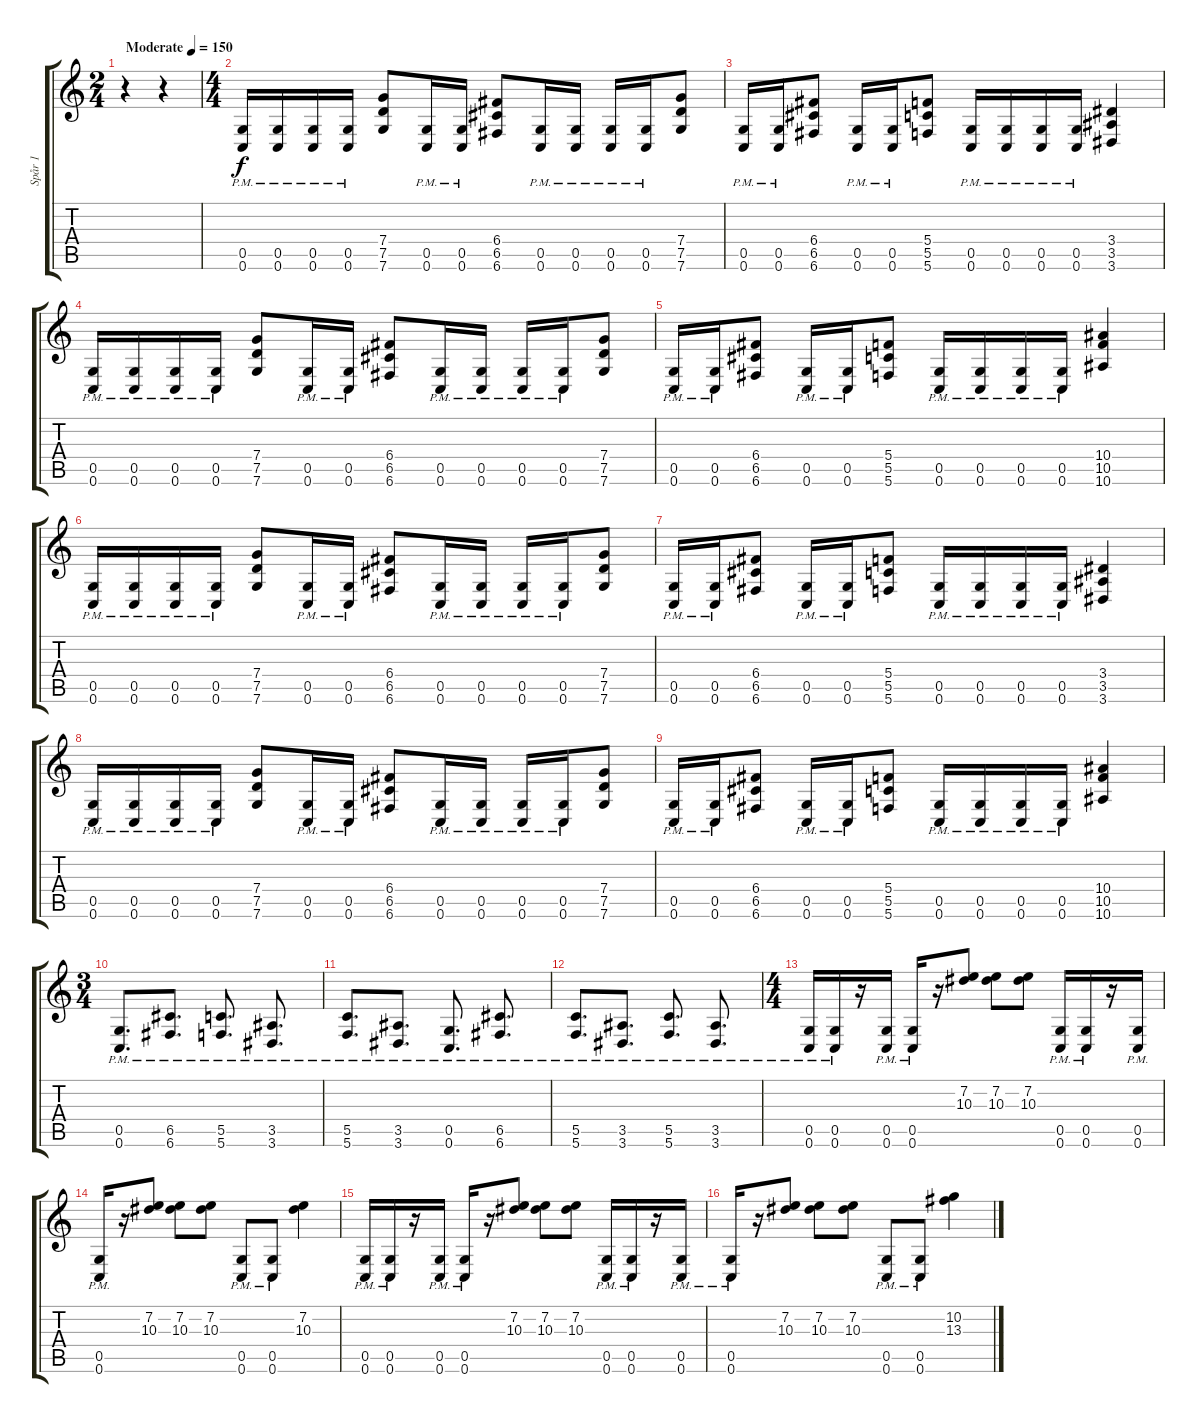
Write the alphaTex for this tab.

\track ("Spår 1" "Spår 1") {instrument distortionguitar}
\staff {score tabs}
\tuning (D4 A3 F3 C3 G2 C2) {hide}
\ts (2 4)
\tempo (150 "Moderate")
\clef g2
\ks c
r.4{dy f instrument distortionguitar} r.4 |
\ts (4 4)
(0.5{pm} 0.6{pm}).16 (0.5{pm} 0.6{pm}).16 (0.5{pm} 0.6{pm}).16 (0.5{pm} 0.6{pm}).16 (7.4 7.5 7.6).8 (0.5{pm} 0.6{pm}).16 (0.5{pm} 0.6{pm}).16 (6.4 6.5 6.6).8 (0.5{pm} 0.6{pm}).16 (0.5{pm} 0.6{pm}).16 (0.5{pm} 0.6{pm}).16 (0.5{pm} 0.6{pm}).16 (7.4 7.5 7.6).8 |
(0.5{pm} 0.6{pm}).16 (0.5{pm} 0.6{pm}).16 (6.4 6.5 6.6).8 (0.5{pm} 0.6{pm}).16 (0.5{pm} 0.6{pm}).16 (5.4 5.5 5.6).8 (0.5 0.6{pm}).16 (0.5{pm} 0.6{pm}).16 (0.5{pm} 0.6{pm}).16 (0.5{pm} 0.6{pm}).16 (3.4 3.5 3.6).4 |
(0.5{pm} 0.6{pm}).16 (0.5{pm} 0.6{pm}).16 (0.5{pm} 0.6{pm}).16 (0.5{pm} 0.6{pm}).16 (7.4 7.5 7.6).8 (0.5{pm} 0.6{pm}).16 (0.5{pm} 0.6{pm}).16 (6.4 6.5 6.6).8 (0.5{pm} 0.6{pm}).16 (0.5{pm} 0.6{pm}).16 (0.5{pm} 0.6{pm}).16 (0.5{pm} 0.6{pm}).16 (7.4 7.5 7.6).8 |
(0.5{pm} 0.6{pm}).16 (0.5{pm} 0.6{pm}).16 (6.4 6.5 6.6).8 (0.5{pm} 0.6{pm}).16 (0.5{pm} 0.6{pm}).16 (5.4 5.5 5.6).8 (0.5{pm} 0.6{pm}).16 (0.5{pm} 0.6{pm}).16 (0.5{pm} 0.6{pm}).16 (0.5{pm} 0.6{pm}).16 (10.4 10.5 10.6).4 |
(0.5{pm} 0.6{pm}).16 (0.5{pm} 0.6{pm}).16 (0.5{pm} 0.6{pm}).16 (0.5{pm} 0.6{pm}).16 (7.4 7.5 7.6).8 (0.5{pm} 0.6{pm}).16 (0.5{pm} 0.6{pm}).16 (6.4 6.5 6.6).8 (0.5{pm} 0.6{pm}).16 (0.5{pm} 0.6{pm}).16 (0.5{pm} 0.6{pm}).16 (0.5{pm} 0.6{pm}).16 (7.4 7.5 7.6).8 |
(0.5{pm} 0.6{pm}).16 (0.5{pm} 0.6{pm}).16 (6.4 6.5 6.6).8 (0.5{pm} 0.6{pm}).16 (0.5{pm} 0.6{pm}).16 (5.4 5.5 5.6).8 (0.5{pm} 0.6{pm}).16 (0.5{pm} 0.6{pm}).16 (0.5{pm} 0.6{pm}).16 (0.5{pm} 0.6{pm}).16 (3.4 3.5 3.6).4 |
(0.5{pm} 0.6{pm}).16 (0.5{pm} 0.6{pm}).16 (0.5{pm} 0.6{pm}).16 (0.5{pm} 0.6{pm}).16 (7.4 7.5 7.6).8 (0.5{pm} 0.6{pm}).16 (0.5{pm} 0.6{pm}).16 (6.4 6.5 6.6).8 (0.5{pm} 0.6{pm}).16 (0.5{pm} 0.6{pm}).16 (0.5{pm} 0.6{pm}).16 (0.5{pm} 0.6{pm}).16 (7.4 7.5 7.6).8 |
(0.5{pm} 0.6{pm}).16 (0.5{pm} 0.6{pm}).16 (6.4 6.5 6.6).8 (0.5{pm} 0.6{pm}).16 (0.5{pm} 0.6{pm}).16 (5.4 5.5 5.6).8 (0.5{pm} 0.6{pm}).16 (0.5{pm} 0.6{pm}).16 (0.5{pm} 0.6{pm}).16 (0.5{pm} 0.6{pm}).16 (10.4 10.5 10.6).4 |
\ts (3 4)
(0.5{pm} 0.6{pm}).8{d} (6.5{pm} 6.6{pm}).8{d} (5.5{pm} 5.6{pm}).8{d} (3.5{pm} 3.6{pm}).8{d} |
(5.5{pm} 5.6{pm}).8{d} (3.5{pm} 3.6{pm}).8{d} (0.5{pm} 0.6{pm}).8{d} (6.5{pm} 6.6{pm}).8{d} |
(5.5{pm} 5.6{pm}).8{d} (3.5{pm} 3.6{pm}).8{d} (5.5{pm} 5.6{pm}).8{d} (3.5{pm} 3.6{pm}).8{d} |
\ts (4 4)
(0.5{pm} 0.6{pm}).16 (0.5{pm} 0.6{pm}).16 r.16 (0.5{pm} 0.6{pm}).16 (0.5{pm} 0.6{pm}).16 r.16 (7.2 10.3).8 (7.2 10.3).8 (7.2 10.3).8 (0.5{pm} 0.6{pm}).16 (0.5{pm} 0.6{pm}).16 r.16 (0.5{pm} 0.6{pm}).16 |
(0.5{pm} 0.6{pm}).16 r.16 (7.2 10.3).8 (7.2 10.3).8 (7.2 10.3).8 (0.5{pm} 0.6{pm}).8 (0.5{pm} 0.6{pm}).8 (7.2 10.3).4 |
(0.5{pm} 0.6{pm}).16 (0.5{pm} 0.6{pm}).16 r.16 (0.5{pm} 0.6{pm}).16 (0.5{pm} 0.6{pm}).16 r.16 (7.2 10.3).8 (7.2 10.3).8 (7.2 10.3).8 (0.5{pm} 0.6{pm}).16 (0.5{pm} 0.6{pm}).16 r.16 (0.5{pm} 0.6{pm}).16 |
(0.5{pm} 0.6{pm}).16 r.16 (7.2 10.3).8 (7.2 10.3).8 (7.2 10.3).8 (0.5{pm} 0.6{pm}).8 (0.5{pm} 0.6{pm}).8 (10.2 13.3).4
